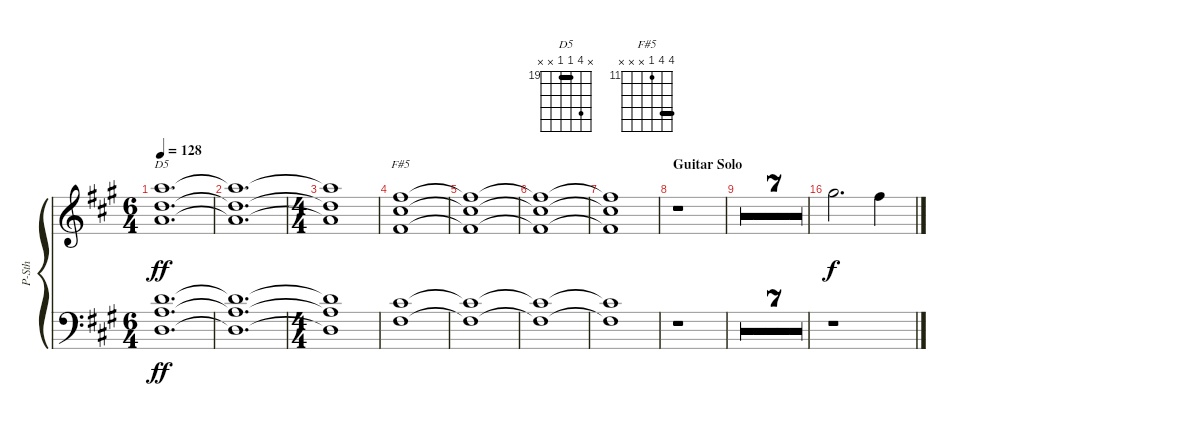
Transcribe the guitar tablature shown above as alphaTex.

\defaultSystemsLayout 4
\bracketExtendMode groupsimilarinstruments
\otherSystemsTrackNameOrientation horizontal
\track ("Strings / Pad" "P-Sth") {multiBarRest instrument pad2warm}
\staff {score}
\tuning (E4 B3 G3 D3 A2 E2)
\chord ("D5" x 22 19 19 x x) {firstfret 19 showfingering false barre 19}
\chord ("F#5" 14 14 11 x x x) {firstfret 11 showfingering false barre 14}
\ts (6 4)
\beaming (8 2 2 2 2 2 2)
\tempo 128
\clef g2
\ks a
(22.2{acc forcenatural} 19.3{acc forcenatural} 19.4{acc forcenatural}).1{d ch "D5" dy ff} |
(22.2{t acc forcenatural} 19.3{t acc forcenatural} 19.4{t acc forcenatural}).1{d} |
\ts (4 4)
\beaming (8 2 2 2 2 2 2)
(22.2{t acc forcenatural} 19.3{t acc forcenatural} 19.4{t acc forcenatural}).1 |
(14.1{acc #} 14.2{acc #} 11.3{acc #}).1{ch "F#5"} |
(14.1{t acc #} 14.2{t acc #} 11.3{t acc #}).1 |
(14.1{t acc #} 14.2{t acc #} 11.3{t acc #}).1 |
(14.1{t acc #} 14.2{t acc #} 11.3{t acc #}).1 |
\section ("" "Guitar Solo")
r.1 |
r.1 |
r.1 |
r.1 |
r.1 |
r.1 |
r.1 |
r.1 |
16.1{acc #}.2{d dy f} 14.1{acc #}.4
\staff {score}
\tuning (E4 B3 G3 D3 A2 E2)
\clef f4
\ottava regular
\simile none
\ks a
(3.2{acc forcenatural} 2.3{acc forcenatural} 0.4{acc forcenatural}).1{d dy ff} |
(0.4{t acc forcenatural} 2.3{t acc forcenatural} 3.2{t acc forcenatural}).1{d} |
(0.4{t acc forcenatural} 2.3{t acc forcenatural} 3.2{t acc forcenatural}).1 |
(2.2{acc #} 4.4{acc #}).1 |
(2.2{t acc #} 4.4{t acc #}).1 |
(2.2{t acc #} 4.4{t acc #}).1 |
(2.2{t acc #} 4.4{t acc #}).1 |
r.1 |
r.1 |
r.1 |
r.1 |
r.1 |
r.1 |
r.1 |
r.1 |
r.1
